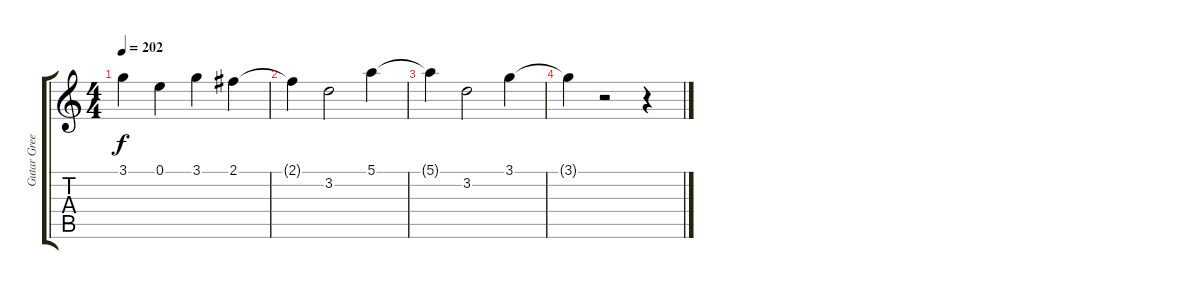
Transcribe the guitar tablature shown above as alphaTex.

\track ("Gutar Green" "Gutar Gree") {instrument acousticguitarnylon}
\staff {score tabs}
\tuning (E4 B3 G3 D3 A2 E2) {hide}
\ts (4 4)
\tempo 202
\clef g2
\ks c
3.1{t}.4{dy f} 0.1.4 3.1.4 2.1.4 |
2.1{t}.4 3.2.2 5.1.4 |
5.1{t}.4 3.2.2 3.1.4 |
3.1{t}.4 r.2 r.4
